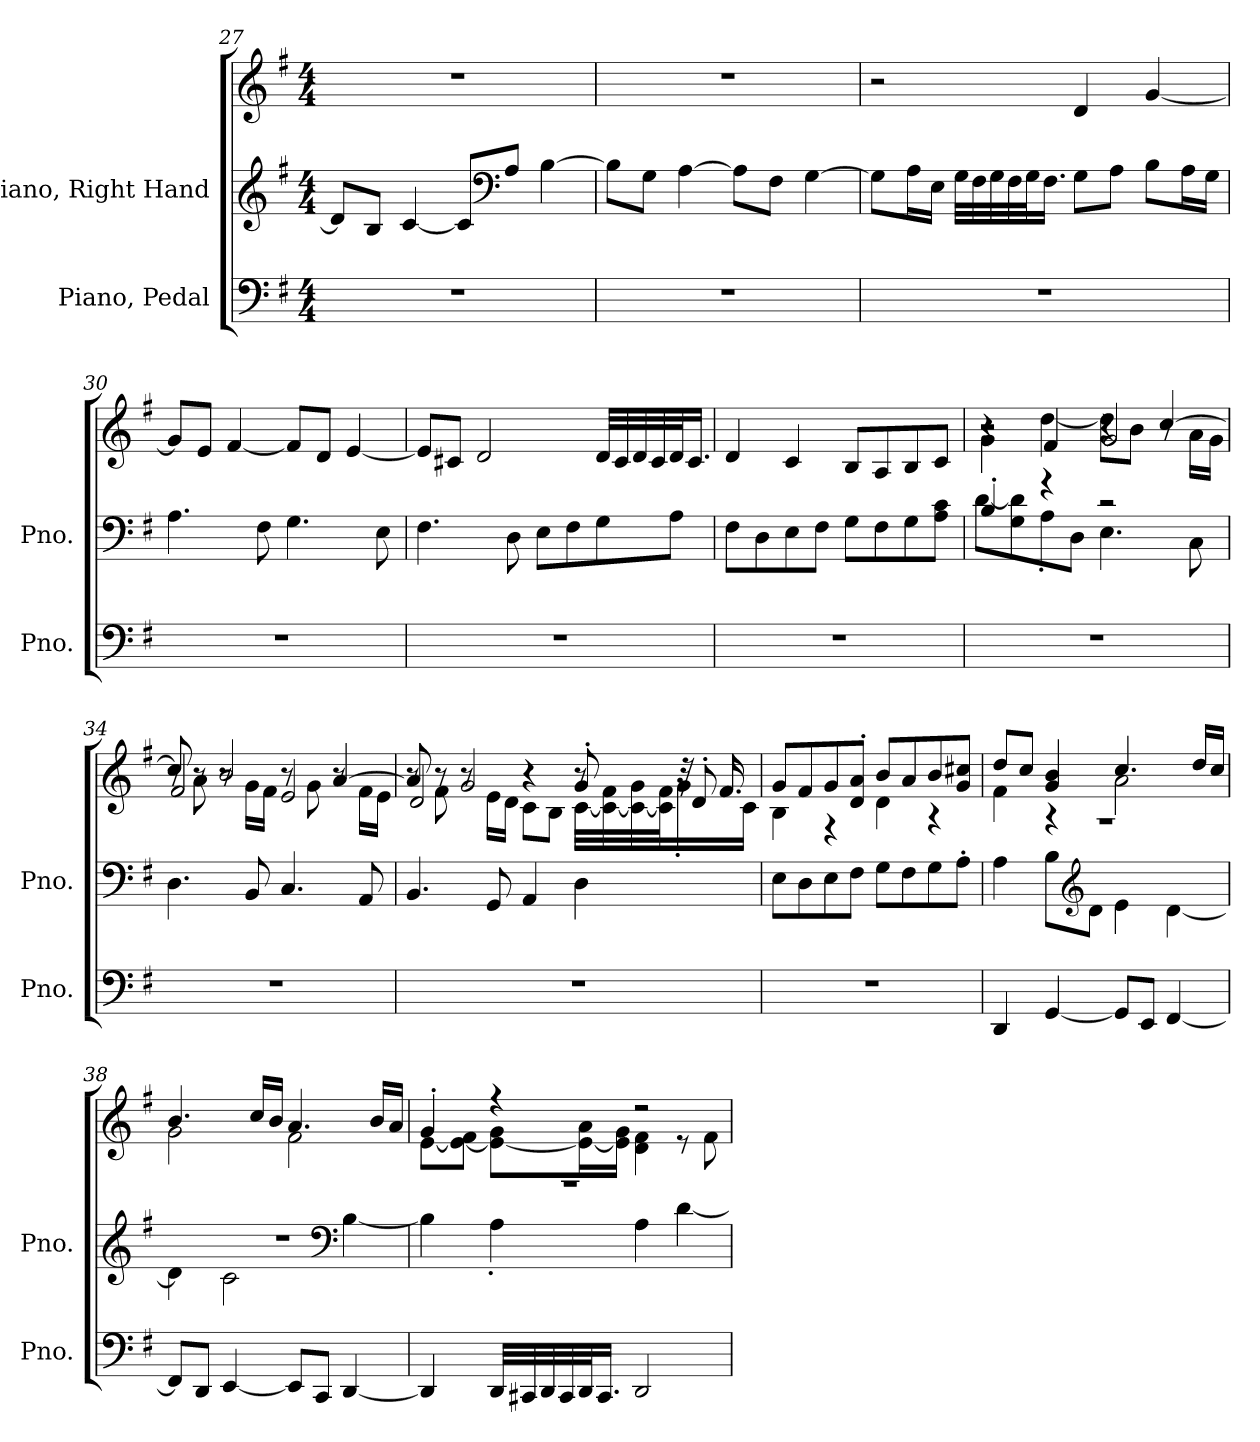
**kern	**kern	**kern
*part2	*part1	*part1
*staff3	*staff2	*staff1
*I"Piano, Pedal	*I"Piano, Right Hand	*
*I'Pno.	*I'Pno.	*
!!LO:LB:g=z
*clefF4	*clefG2	*clefG2
*k[f#]	*k[f#]	*k[f#]
*M4/4	*M4/4	*M4/4
=27	=27	=27
1r	8d/L]	1r
.	8B/J	.
.	[4c/	.
.	8c/L]	.
*	*clefF4	*
.	8A/J	.
.	[4B\	.
=28	=28	=28
1r	8B\L]	1r
.	8G\J	.
.	[4A\	.
.	8A\L]	.
.	8F#\J	.
.	[4G\	.
=29	=29	=29
1r	8G\L]	2r
.	16A\L	.
.	16E\JJ	.
.	32G\LLL	.
.	32F#\	.
.	32G\	.
.	32F#\	.
.	32G\J	.
.	16.F#\JJ	.
.	8G\L	4d/
.	8A\J	.
.	8B\L	[4g/
.	16A\L	.
.	16G\JJ	.
=30	=30	=30
1r	4.A\	8g/L]
.	.	8e/J
.	.	[4f#/
.	8F#\	.
.	4.G\	8f#/L]
.	.	8d/J
.	.	[4e/
.	8E\	.
!!LO:PB:g=z
=31	=31	=31
1r	4.F#\	8e/L]
.	.	8c#X/J
.	.	2d/
.	8D\	.
.	8E\L	.
.	8F#\	.
.	8G\	32d/LLL
.	.	32c#/
.	.	32d/
.	.	32c#/
.	8A\J	32d/J
.	.	16.c#/JJ
=32	=32	=32
1r	8F#\L	4d/
.	8D\	.
.	8E\	4c/
.	8F#\J	.
.	8G\L	8B/L
.	8F#\	8A/
.	8G\	8B/
.	8A\ 8c\J	8c/J
=33	=33	=33
*	*^	*^
*	*	*	*	*^
1r	4B'/	[8d\L	2r	4g\	4r
.	.	8G\ 8d\]	.	.	.
.	4r	8A'\	.	[4dd\	4f#/
.	.	8D\J	.	.	.
.	2r	4.E\	4r	8dd\L]	2g/
.	.	.	.	8b\J	.
.	.	.	[4cc/	8r	.
.	.	8C\	.	16a\LL	.
.	.	.	.	16g\JJ	.
*	*v	*v	*	*	*
!!LO:LB:g=z	!!	!!
=34	=34	=34	=34	=34
1r	4.D\	8cc/]	8r	2f#/
.	.	8r	8a\	.
.	.	2b/	8r	.
.	8BB/	.	16g\LL	.
.	.	.	16f#\JJ	.
.	4.C/	.	8r	2e/
.	.	.	8g\	.
.	.	[4a/	8r	.
.	8AA/	.	16f#\LL	.
.	.	.	16e\JJ	.
=35	=35	=35	=35	=35
1r	4.BB/	8a/]	8r	2d/
.	.	8r	8f#\	.
.	.	2g/	8r	.
.	8GG/	.	16e\LL	.
.	.	.	16d\JJ	.
.	4AA/	.	8c\L	4r
.	.	.	8B\J	.
.	4D\	8g'/	[32c\LLL	8r
.	.	.	32c\_ 32f#\	.
.	.	.	32c\_ 32g\	.
.	.	.	32c\] 32f#\J	.
.	.	32r	16g'\	8d'/
.	.	16.f#/	.	.
.	.	.	16c\JJ	.
*	*	*	*v	*v
=36	=36	=36	=36
1r	8E\L	8g/L	4B\
.	8D\	8f#/	.
.	8E\	8g/	4r
.	8F#\J	8d/' 8a/'J	.
.	8G\L	8b/L	4d\
.	8F#\	8a/	.
.	8G\	8b/	4r
.	8A'\J	8g/ 8cc#X/J	.
!!LO:LB:g=z	!!
=37	=37	=37	=37
*	*^	*	*
4DD/	1r	4A\	8dd/L	4f#\
.	.	.	8cc/J	.
[4GG/	.	8B\L	4g/ 4b/	4r
*	*clefG2	*	*	*
.	.	8d\J	.	.
8GG/L]	.	4e\	4.cc/	2a\
8EE/J	.	.	.	.
[4FF#/	.	[4d\	.	.
.	.	.	16dd/LL	.
.	.	.	16cc/JJ	.
=38	=38	=38	=38	=38
8FF#/L]	1r	4d\]	4.b/	2g\
8DD/J	.	.	.	.
[4EE/	.	2c\	.	.
.	.	.	16cc/LL	.
.	.	.	16b/JJ	.
8EE/L]	.	.	4.a/	2f#\
8CC/J	.	.	.	.
*	*clefF4	*	*	*
[4DD/	.	[4B\	.	.
.	.	.	16b/LL	.
.	.	.	16a/JJ	.
=39	=39	=39	=39	=39
4DD/]	1r	4B\]	4g'/	[8e\L
.	.	.	.	8e\_ 8f#\J
32DD/LLL	.	4A'\	4r	8e\_ 8g\L
32CC#X/	.	.	.	.
32DD/	.	.	.	.
32CC#/	.	.	.	.
32DD/J	.	.	.	16e\_ 16a\L
16.CC#/JJ	.	.	.	.
.	.	.	.	16e\] 16g\JJ
2DD/	.	4A\	2r	4d\ 4f#\
.	.	[4d\	.	8r
.	.	.	.	8f#\
*	*v	*v	*	*
*	*	*v	*v
=	=	=
*-	*-	*-
